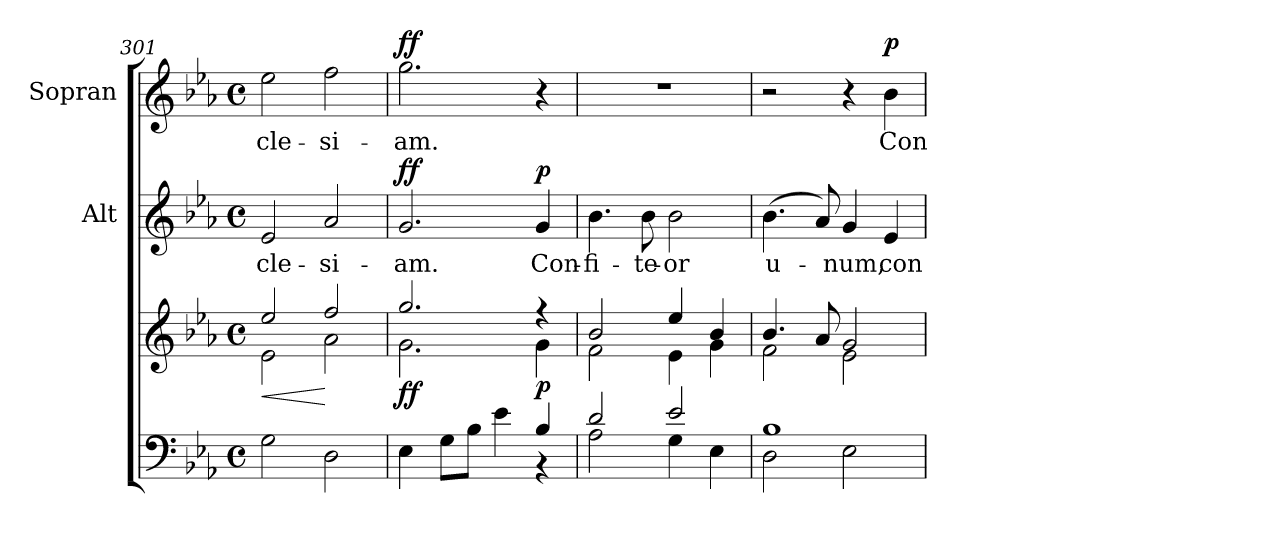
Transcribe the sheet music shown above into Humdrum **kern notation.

**kern	**kern	**dynam	**kern	**text	**dynam	**kern	**text	**dynam
*part3	*part3	*part3	*part2	*part2	*part2	*part1	*part1	*part1
*staff4	*staff3	*staff3/4	*staff2	*staff2	*staff2	*staff1	*staff1	*staff1
*	*	*	*I"Alt	*	*	*I"Sopran	*	*
*	*	*	*I'A.	*	*	*I'S.	*	*
*clefF4	*clefG2	*	*clefG2	*	*	*clefG2	*	*
*k[b-e-a-]	*k[b-e-a-]	*	*k[b-e-a-]	*	*	*k[b-e-a-]	*	*
*E-:	*E-:	*	*E-:	*	*	*E-:	*	*
*M4/4	*M4/4	*	*M4/4	*	*	*M4/4	*	*
*met(c)	*met(c)	*	*met(c)	*	*	*met(c)	*	*
=301	=301	=301	=301	=301	=301	=301	=301	=301
!	!	!LO:HP:b	!	!LO:LY:b	!	!	!LO:LY:b	!
*	*^	*	*	*	*	*	*	*
2G\	2ee-/	2e-\	<	2e-/	-cle-	.	2ee-\	-cle-	.
!	!	!	!	!	!LO:LY:b	!	!	!LO:LY:b	!
2D\	2ff/	2a-\	[	2a-/	-si-	.	2ff\	-si-	.
=302	=302	=302	=302	=302	=302	=302	=302	=302	=302
*^	*	*	*	*	*	*	*	*	*
!	!	!	!	!LO:DY:b	!	!LO:LY:b	!LO:DY:a	!	!LO:LY:b	!LO:DY:a
2.ryy	4E-\	2.gg/	2.g\	ff	2.g/	-am.	ff	2.gg\	-am.	ff
.	8G\L	.	.	.	.	.	.	.	.	.
.	8B-\J	.	.	.	.	.	.	.	.	.
.	4e-\	.	.	.	.	.	.	.	.	.
!	!	!	!	!LO:DY:b	!	!LO:LY:b	!LO:DY:a	!	!	!
4B-/	4rBB	4ree	4g\	p	4g/	Con-	p	4r	.	.
=303	=303	=303	=303	=303	=303	=303	=303	=303	=303	=303
!	!	!	!	!	!	!LO:LY:b	!	!	!	!
2d/	2A-\	2b-/	2f\	.	4.b-\	-fi-	.	1r	.	.
!	!	!	!	!	!	!LO:LY:b	!	!	!	!
.	.	.	.	.	8b-\	-te-	.	.	.	.
!	!	!	!	!	!	!LO:LY:b	!	!	!	!
2e-/	4G\	4ee-/	4e-\	.	2b-\	-or	.	.	.	.
.	4E-\	4b-/	4g\	.	.	.	.	.	.	.
=304	=304	=304	=304	=304	=304	=304	=304	=304	=304	=304
!	!	!	!	!	!	!LO:LY:b	!	!	!	!
1B-	2D\	4.b-/	2f\	.	(>4.b-\	u-	.	2r	.	.
.	.	8a-/	.	.	8a-/)	.	.	.	.	.
!	!	!	!	!	!	!LO:LY:b	!	!	!	!
.	2E-\	2g/	2e-\	.	4g/	-num,	.	4r	.	.
!	!	!	!	!	!	!LO:LY:b	!	!	!LO:LY:b	!LO:DY:a
.	.	.	.	.	4e-/	con-	.	4b-\	Con-	p
*v	*v	*	*	*	*	*	*	*	*	*
*	*v	*v	*	*	*	*	*	*	*
=	=	=	=	=	=	=	=	=
*-	*-	*-	*-	*-	*-	*-	*-	*-
